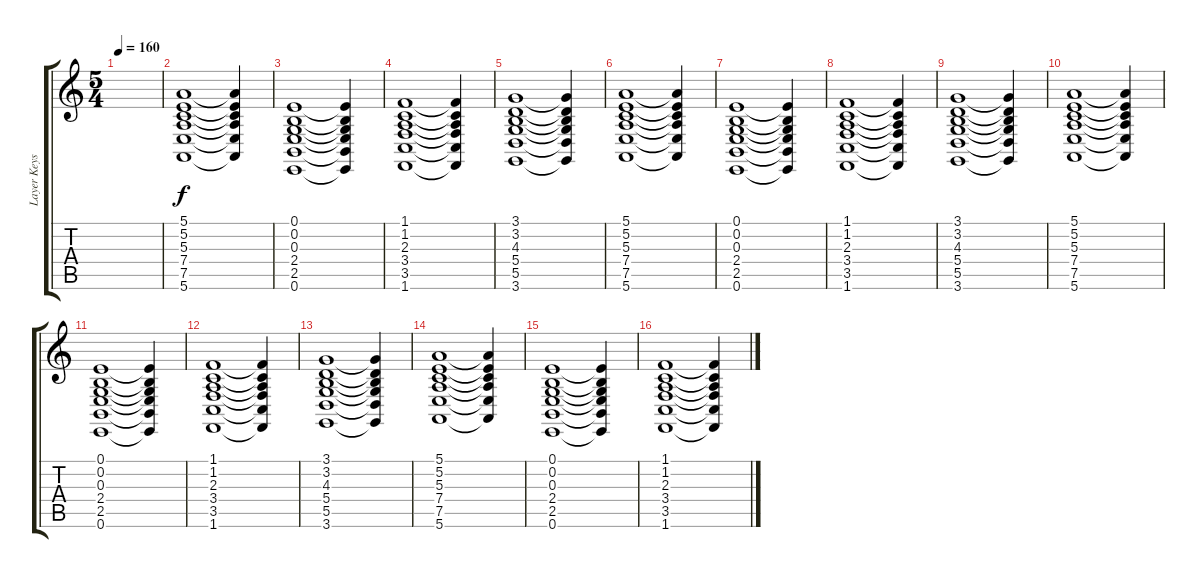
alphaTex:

\track ("Layer Keys" "Layer Keys") {instrument pad7halo}
\staff {score tabs}
\tuning (E4 B3 G3 D3 A2 E2) {hide}
\ts (5 4)
\tempo 160
\clef g2
\ks c
|
(5.1 5.2 5.3 7.4 7.5 5.6).1{volume 11 instrument drawbarorgan} (5.1{t} 5.2{t} 5.3{t} 7.4{t} 7.5{t} 5.6{t}).4 |
(0.1 0.2 0.3 2.4 2.5 0.6).1 (0.1{t} 0.2{t} 0.3{t} 2.4{t} 2.5{t} 0.6{t}).4 |
(1.1 1.2 2.3 3.4 3.5 1.6).1 (1.1{t} 1.2{t} 2.3{t} 3.4{t} 3.5{t} 1.6{t}).4 |
(3.1 3.2 4.3 5.4 5.5 3.6).1 (3.1{t} 3.2{t} 4.3{t} 5.4{t} 5.5{t} 3.6{t}).4 |
(5.1 5.2 5.3 7.4 7.5 5.6).1{volume 11 instrument drawbarorgan} (5.1{t} 5.2{t} 5.3{t} 7.4{t} 7.5{t} 5.6{t}).4 |
(0.1 0.2 0.3 2.4 2.5 0.6).1 (0.1{t} 0.2{t} 0.3{t} 2.4{t} 2.5{t} 0.6{t}).4 |
(1.1 1.2 2.3 3.4 3.5 1.6).1 (1.1{t} 1.2{t} 2.3{t} 3.4{t} 3.5{t} 1.6{t}).4 |
(3.1 3.2 4.3 5.4 5.5 3.6).1 (3.1{t} 3.2{t} 4.3{t} 5.4{t} 5.5{t} 3.6{t}).4 |
(5.1 5.2 5.3 7.4 7.5 5.6).1{volume 11 instrument drawbarorgan} (5.1{t} 5.2{t} 5.3{t} 7.4{t} 7.5{t} 5.6{t}).4 |
(0.1 0.2 0.3 2.4 2.5 0.6).1 (0.1{t} 0.2{t} 0.3{t} 2.4{t} 2.5{t} 0.6{t}).4 |
(1.1 1.2 2.3 3.4 3.5 1.6).1 (1.1{t} 1.2{t} 2.3{t} 3.4{t} 3.5{t} 1.6{t}).4 |
(3.1 3.2 4.3 5.4 5.5 3.6).1 (3.1{t} 3.2{t} 4.3{t} 5.4{t} 5.5{t} 3.6{t}).4 |
(5.1 5.2 5.3 7.4 7.5 5.6).1{volume 11 instrument drawbarorgan} (5.1{t} 5.2{t} 5.3{t} 7.4{t} 7.5{t} 5.6{t}).4 |
(0.1 0.2 0.3 2.4 2.5 0.6).1 (0.1{t} 0.2{t} 0.3{t} 2.4{t} 2.5{t} 0.6{t}).4 |
(1.1 1.2 2.3 3.4 3.5 1.6).1 (1.1{t} 1.2{t} 2.3{t} 3.4{t} 3.5{t} 1.6{t}).4
